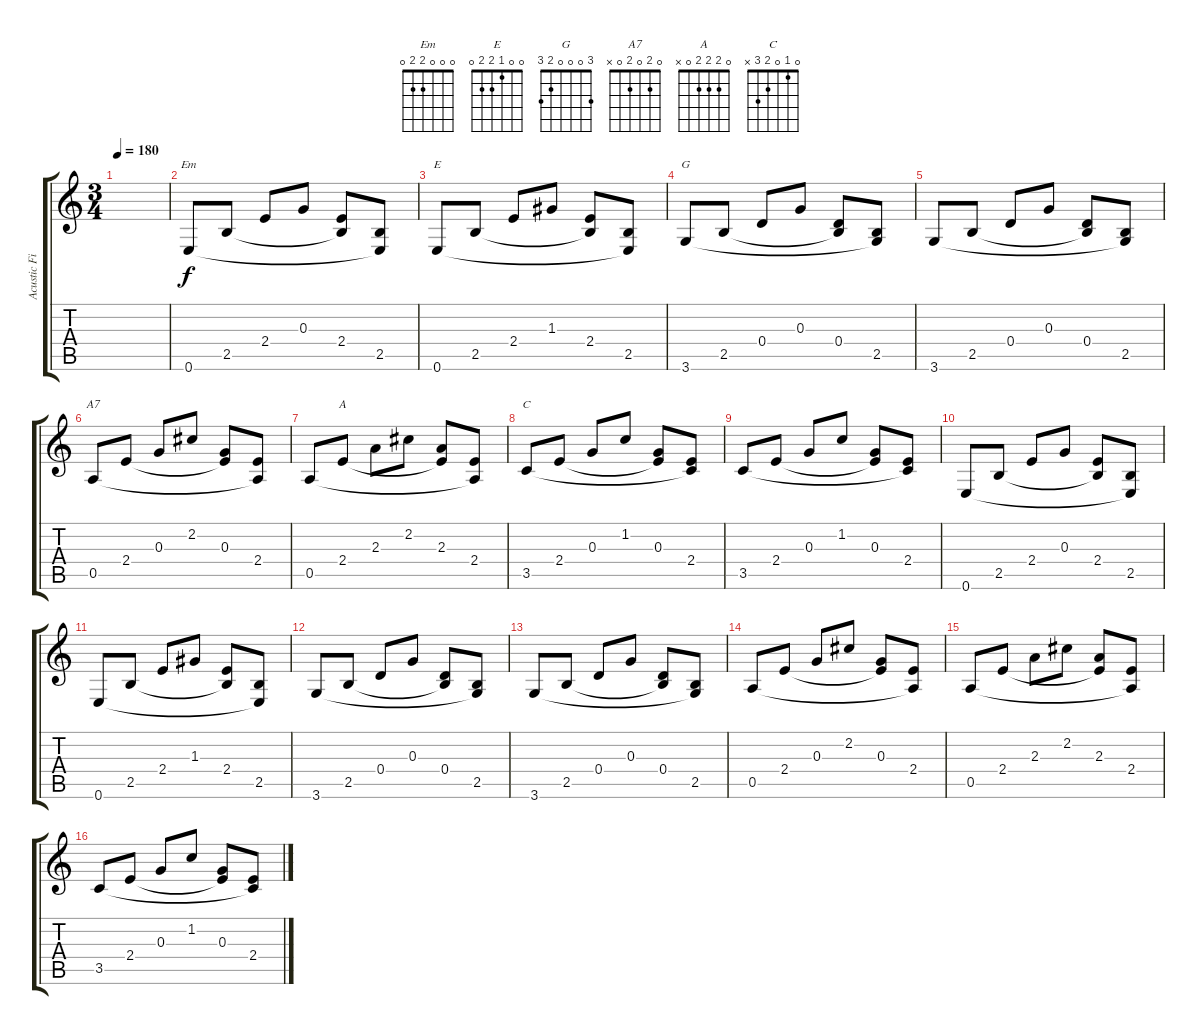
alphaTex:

\track ("Acustic Fingerpicking Pulse" "Acustic Fi") {instrument acousticguitarsteel}
\staff {score tabs}
\tuning (E4 B3 G3 D3 A2 E2) {hide}
\chord ("Em" 0 0 0 2 2 0)
\chord ("E" 0 0 1 2 2 0)
\chord ("G" 3 0 0 0 2 3)
\chord ("A7" 0 2 0 2 0 x)
\chord ("A" 0 2 2 2 0 x)
\chord ("C" 0 1 0 2 3 x)
\ts (3 4)
\tempo 180
\clef g2
\ks c
|
0.6.8{ch "Em"} 2.5.8 2.4.8 0.3.8 (2.4 2.5{t}).8 (2.5 0.6{t}).8 |
0.6.8{ch "E"} 2.5.8 2.4.8 1.3.8 (2.4 2.5{t}).8 (2.5 0.6{t}).8 |
3.6.8{ch "G"} 2.5.8 0.4.8 0.3.8 (0.4 2.5{t}).8 (2.5 3.6{t}).8 |
3.6.8 2.5.8 0.4.8 0.3.8 (0.4 2.5{t}).8 (2.5 3.6{t}).8 |
0.5.8{ch "A7"} 2.4.8 0.3.8 2.2.8 (0.3 2.4{t}).8 (2.4 0.5{t}).8 |
0.5.8 2.4.8{ch "A"} 2.3.8 2.2.8 (2.3 2.4{t}).8 (2.4 0.5{t}).8 |
3.5.8{ch "C"} 2.4.8 0.3.8 1.2.8 (0.3 2.4{t}).8 (2.4 3.5{t}).8 |
3.5.8 2.4.8 0.3.8 1.2.8 (0.3 2.4{t}).8 (2.4 3.5{t}).8 |
0.6.8 2.5.8 2.4.8 0.3.8 (2.4 2.5{t}).8 (2.5 0.6{t}).8 |
0.6.8 2.5.8 2.4.8 1.3.8 (2.4 2.5{t}).8 (2.5 0.6{t}).8 |
3.6.8 2.5.8 0.4.8 0.3.8 (0.4 2.5{t}).8 (2.5 3.6{t}).8 |
3.6.8 2.5.8 0.4.8 0.3.8 (0.4 2.5{t}).8 (2.5 3.6{t}).8 |
0.5.8 2.4.8 0.3.8 2.2.8 (0.3 2.4{t}).8 (2.4 0.5{t}).8 |
0.5.8 2.4.8 2.3.8 2.2.8 (2.3 2.4{t}).8 (2.4 0.5{t}).8 |
3.5.8 2.4.8 0.3.8 1.2.8 (0.3 2.4{t}).8 (2.4 3.5{t}).8
